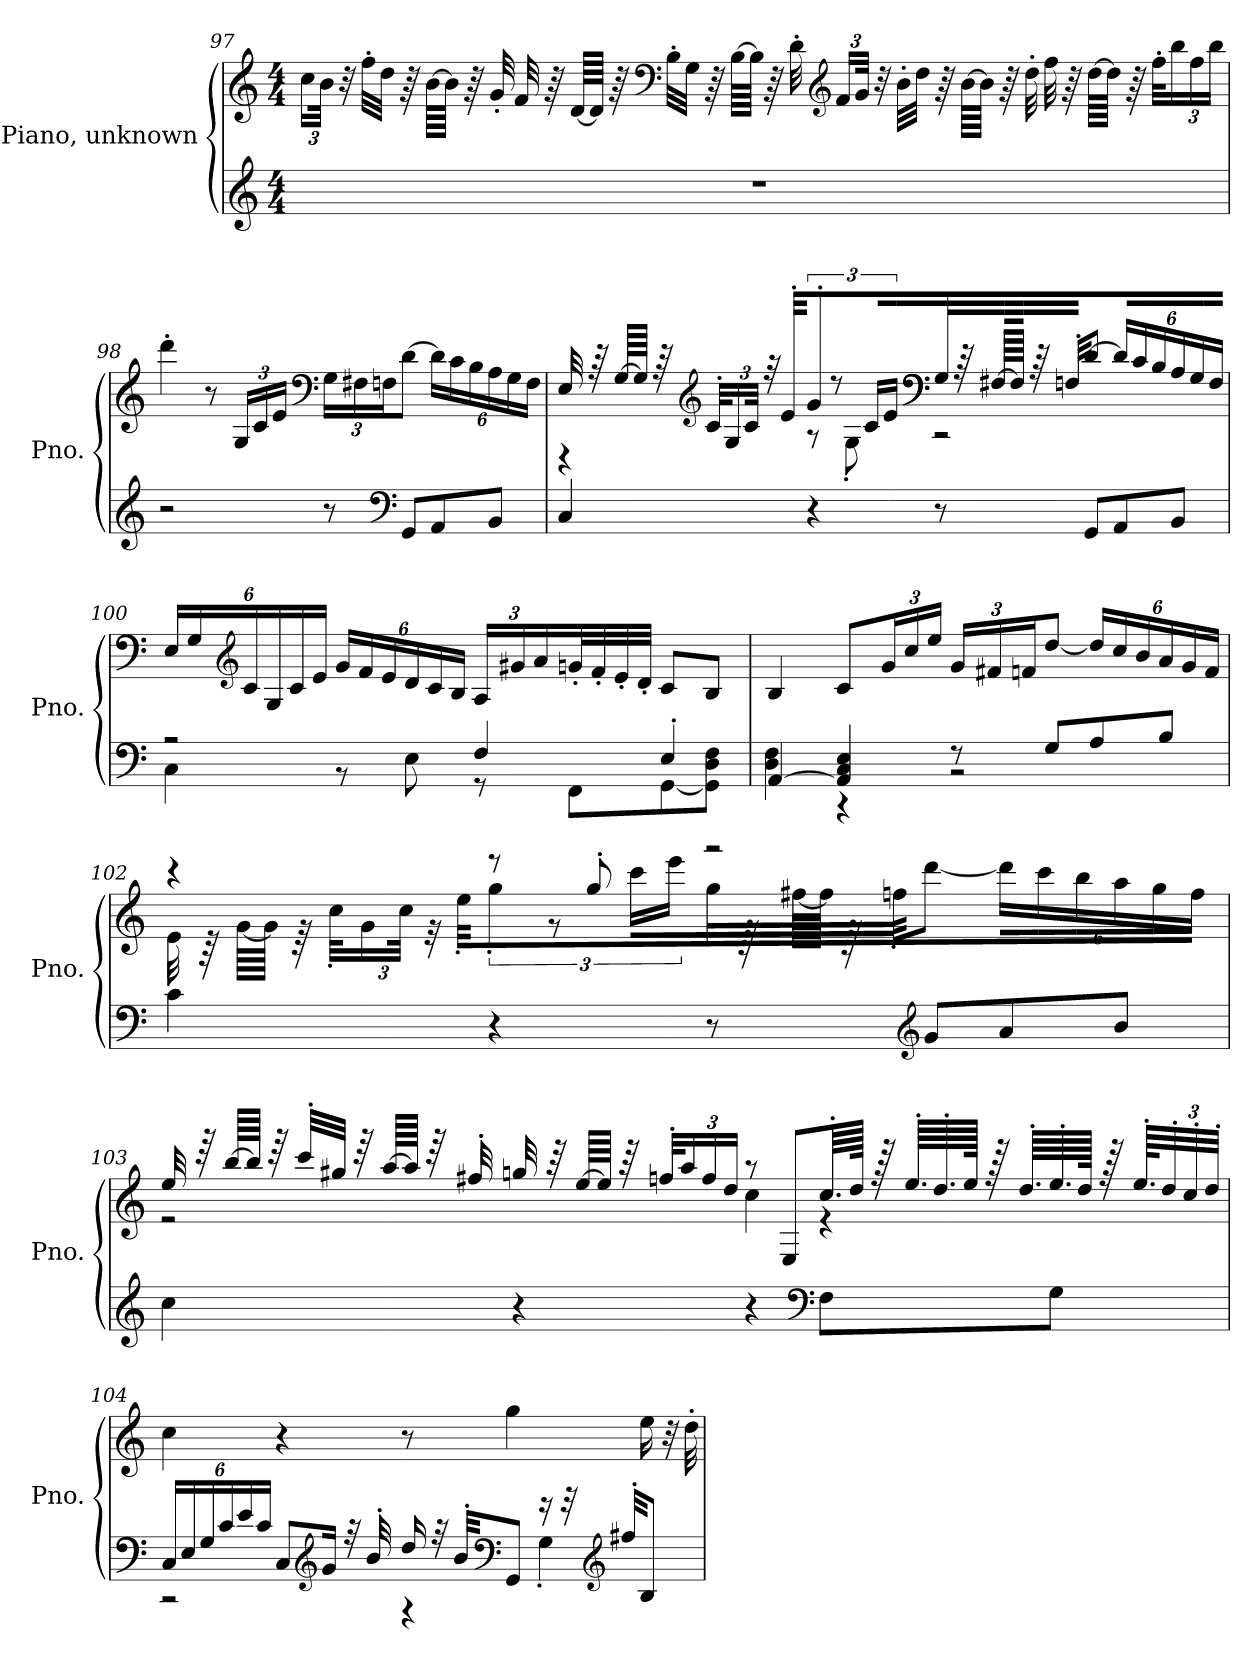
**kern	**kern
*part1	*part1
*staff2	*staff1
*I"Piano, unknown	*
*I'Pno.	*
!!LO:LB:g=z
*clefG2	*clefG2
*k[]	*k[]
*M4/4	*M4/4
*	*Xbrackettup
=97	=97
1r	24cc\LL
.	48b\JJk
.	32r
.	32ff'\LLL
.	32dd\JJJ
.	64r
.	[64b\LLLL
.	64b\JJJJ]
.	64r
.	32g'/
.	32f/
.	64r
.	[64d/LLLL
.	64d/JJJJ]
.	64r
*	*clefF4
.	32B'\LLL
.	32G\JJJ
.	64r
.	[64B\LLLL
.	64B\JJJJ]
.	64r
.	32d'\
*	*clefG2
.	24f/LL
.	48g/JJk
.	32r
.	32b'\LLL
.	32dd\JJJ
.	64r
.	[64b\LLLL
.	64b\JJJJ]
.	64r
.	32dd'\
.	32ff\
.	64r
.	[64dd\LLLL
.	64dd\JJJJ]
.	64r
.	32ff'\KLL
.	24bb\
.	24ff\
.	24bb\JJ
!!LO:PB:g=z
=98	=98
2r	4ddd'\
.	8r
.	24G/LL
.	24c/
.	24e/JJ
*	*clefF4
8r	24G\LL
.	24F#X\
.	24Fn\J
*clefF4	*
8GG/L	[8d\J
8AA/	24d\LL]
.	24c\
.	24B\
8BB/J	24A\
.	24G\
.	24F\JJ
!!LO:LB:g=z
=99	=99
*	*^
4C/	32E/	4r
.	64r	.
.	[64G/LLLL	.
.	64G/JJJJ]	.
.	64r	.
*	*clefG2	*
.	32c'/KLL	.
.	24G/	.
.	48c/JJk	.
.	32r	.
.	32e'/KKL	.
*	*brackettup	*
4r	12g'/J	8r
.	12r	.
.	.	8G'\
.	24c/LL	.
.	24e/JJ	.
*	*clefF4	*
8r	32G/	2r
.	64r	.
.	[64F#X/LLLL	.
.	64F#/JJJJ]	.
.	64r	.
.	32Fn'/KKL	.
8GG/L	[8d/J	.
*	*Xbrackettup	*
8AA/	24d/LL]	.
.	24c/	.
.	24B/	.
8BB/J	24A/	.
.	24G/	.
.	24F/JJ	.
*	*v	*v
!!LO:LB:g=z
=100	=100
*^	*
2r	4C\	24E/LL
.	.	24G/
*	*	*clefG2
.	.	24c/
.	.	24G/
.	.	24c/
.	.	24e/JJ
.	8r	24g/LL
.	.	24f/
.	.	24e/
.	8E\	24d/
.	.	24c/
.	.	24B/JJ
4F/	8r	24A/LL
.	.	24g#X/
.	.	24a/
.	8FF\L	32gn'/L
.	.	32f'/
.	.	32e'/
.	.	32d'/JJJ
4E'/	[8GG\	8c/L
.	8GG\] 8D\ 8F\J	8B/J
=101	=101	=101
[4AA/	4D\ 4F\	4B/
4AA/] 4C/ 4E/	4r	8c/L
.	.	24g/L
.	.	24cc/
.	.	24ee/JJ
8r	2r	24g/LL
.	.	24f#X/
.	.	24fn/J
8G/L	.	[8dd/J
8A/	.	24dd/LL]
.	.	24cc/
.	.	24b/
8B/J	.	24a/
.	.	24g/
.	.	24f/JJ
*v	*v	*
!!LO:LB:g=z
=102	=102
*	*^
4c\	4r	32e\
.	.	64r
.	.	[64g\LLLL
.	.	64g\JJJJ]
.	.	64r
.	.	32cc'\KLL
.	.	24g\
.	.	48cc\JJk
.	.	32r
.	.	32ee'\KKL
*	*	*brackettup
4r	8r	12gg'\J
.	.	12r
.	8gg'/	.
.	.	24ccc\LL
.	.	24eee\JJ
8r	2r	32gg\
.	.	64r
.	.	[64ff#X\LLLL
.	.	64ff#\JJJJ]
.	.	64r
.	.	32ffn'\KKL
*clefG2	*	*
8g/L	.	[8ddd\J
*	*	*Xbrackettup
8a/	.	24ddd\LL]
.	.	24ccc\
.	.	24bb\
8b/J	.	24aa\
.	.	24gg\
.	.	24ff\JJ
!!LO:LB:g=z	!!
=103	=103	=103
4cc\	32ee/	2r
.	64r	.
.	[64bb/LLLL	.
.	64bb/JJJJ]	.
.	64r	.
.	32ccc'/LLL	.
.	32gg#X/JJJ	.
.	64r	.
.	[64aa/LLLL	.
.	64aa/JJJJ]	.
.	64r	.
.	32ff#X'/	.
4r	32ggn/	.
.	64r	.
.	[64ee/LLLL	.
.	64ee/JJJJ]	.
.	64r	.
.	32ffn'/KLL	.
.	24aa/	.
.	24ff/	.
.	24dd/JJ	.
4r	8r	4cc\
.	8E/L	.
*clefF4	*	*
8F\L	64.cc'/LLL	4r
.	128dd/JJJJk	.
.	128r	.
.	64.ee'/LLLL	.
.	64.dd'/	.
.	128ee/JJJJk	.
.	128r	.
.	64.dd'/LLLL	.
8G\J	64.ee'/	.
.	128dd/JJJJk	.
.	128r	.
.	64.ee'/KLLL	.
.	48dd'/	.
.	48cc'/	.
.	48dd'/JJJ	.
*	*v	*v
!!LO:LB:g=z
=104	=104
*Xbrackettup	*
*^	*
24C/LL	2r	4cc\
24E/	.	.
24G/	.	.
24c/	.	.
24e/	.	.
24c/JJ	.	.
8C/L	.	4r
*clefG2	*	*
16g/Jk	.	.
32r	.	.
32b'/	.	.
16dd/	4r	8r
32r	.	.
32b'/KKL	.	.
*clefF4	*	*
8GG/J	.	4gg\
16r	4G'\	.
32r	.	.
*clefG2	*	*
32ff#X'/KKL	.	.
8B/J	.	16ee\
.	.	32r
.	.	32dd'\
*v	*v	*
=	=
*-	*-
